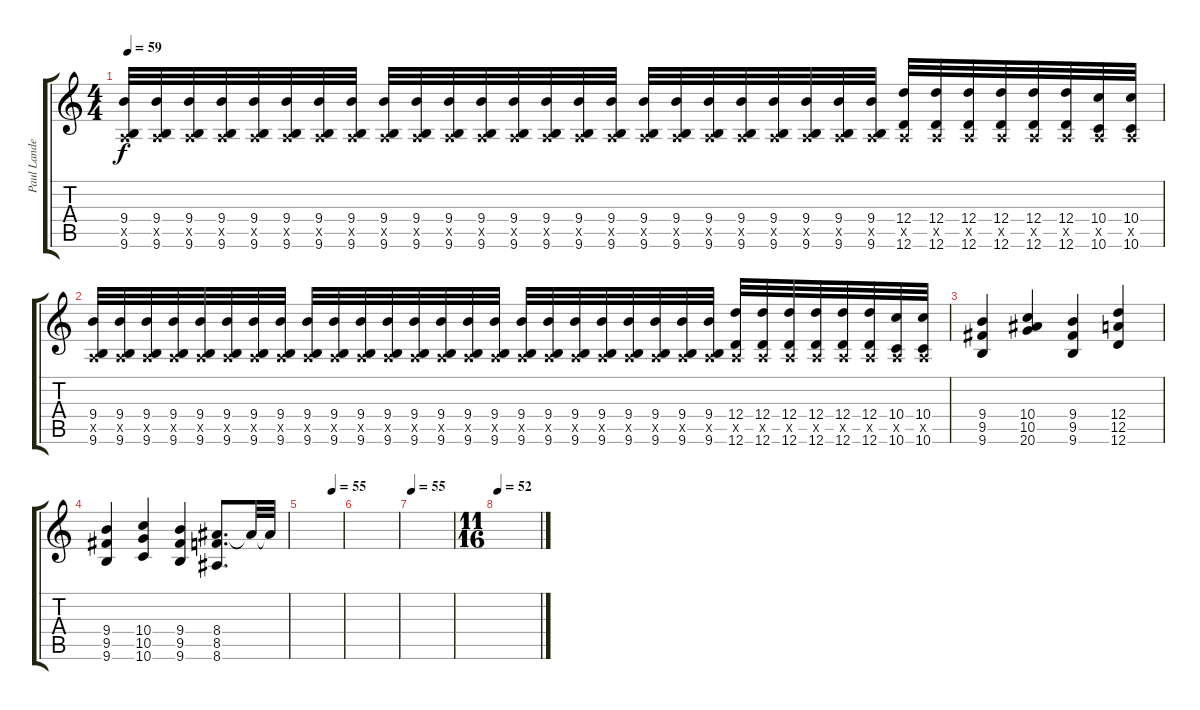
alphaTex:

\track ("Paul Landers (distortion)" "Paul Lande") {instrument distortionguitar}
\staff {score tabs}
\tuning (E4 B3 G3 D3 A2 D2) {hide}
\ts (4 4)
\tempo 59
\clef g2
\ks c
(9.4 0.5{x} 9.6).32{dy f} (9.4 0.5{x} 9.6).32 (9.4 0.5{x} 9.6).32 (9.4 0.5{x} 9.6).32 (9.4 0.5{x} 9.6).32 (9.4 0.5{x} 9.6).32 (9.4 0.5{x} 9.6).32 (9.4 0.5{x} 9.6).32 (9.4 0.5{x} 9.6).32 (9.4 0.5{x} 9.6).32 (9.4 0.5{x} 9.6).32 (9.4 0.5{x} 9.6).32 (9.4 0.5{x} 9.6).32 (9.4 0.5{x} 9.6).32 (9.4 0.5{x} 9.6).32 (9.4 0.5{x} 9.6).32 (9.4 0.5{x} 9.6).32 (9.4 0.5{x} 9.6).32 (9.4 0.5{x} 9.6).32 (9.4 0.5{x} 9.6).32 (9.4 0.5{x} 9.6).32 (9.4 0.5{x} 9.6).32 (9.4 0.5{x} 9.6).32 (9.4 0.5{x} 9.6).32 (12.4 0.5{x} 12.6).32 (12.4 0.5{x} 12.6).32 (12.4 0.5{x} 12.6).32 (12.4 0.5{x} 12.6).32 (12.4 0.5{x} 12.6).32 (12.4 0.5{x} 12.6).32 (10.4 0.5{x} 10.6).32 (10.4 0.5{x} 10.6).32 |
(9.4 0.5{x} 9.6).32 (9.4 0.5{x} 9.6).32 (9.4 0.5{x} 9.6).32 (9.4 0.5{x} 9.6).32 (9.4 0.5{x} 9.6).32 (9.4 0.5{x} 9.6).32 (9.4 0.5{x} 9.6).32 (9.4 0.5{x} 9.6).32 (9.4 0.5{x} 9.6).32 (9.4 0.5{x} 9.6).32 (9.4 0.5{x} 9.6).32 (9.4 0.5{x} 9.6).32 (9.4 0.5{x} 9.6).32 (9.4 0.5{x} 9.6).32 (9.4 0.5{x} 9.6).32 (9.4 0.5{x} 9.6).32 (9.4 0.5{x} 9.6).32 (9.4 0.5{x} 9.6).32 (9.4 0.5{x} 9.6).32 (9.4 0.5{x} 9.6).32 (9.4 0.5{x} 9.6).32 (9.4 0.5{x} 9.6).32 (9.4 0.5{x} 9.6).32 (9.4 0.5{x} 9.6).32 (12.4 0.5{x} 12.6).32 (12.4 0.5{x} 12.6).32 (12.4 0.5{x} 12.6).32 (12.4 0.5{x} 12.6).32 (12.4 0.5{x} 12.6).32 (12.4 0.5{x} 12.6).32 (10.4 0.5{x} 10.6).32 (10.4 0.5{x} 10.6).32 |
(9.4 9.5 9.6).4 (10.4 10.5 20.6).4 (9.4 9.5 9.6).4 (12.4 12.5 12.6).4 |
(9.4 9.5 9.6).4 (10.4 10.5 10.6).4 (9.4 9.5 9.6).4 (8.4 8.5 8.6).8{d} 8.4{t}.32 8.4{t}.32 |
\tempo (55 0.75)
|
|
\tempo 55
|
\ts (11 16)
\tempo 52
